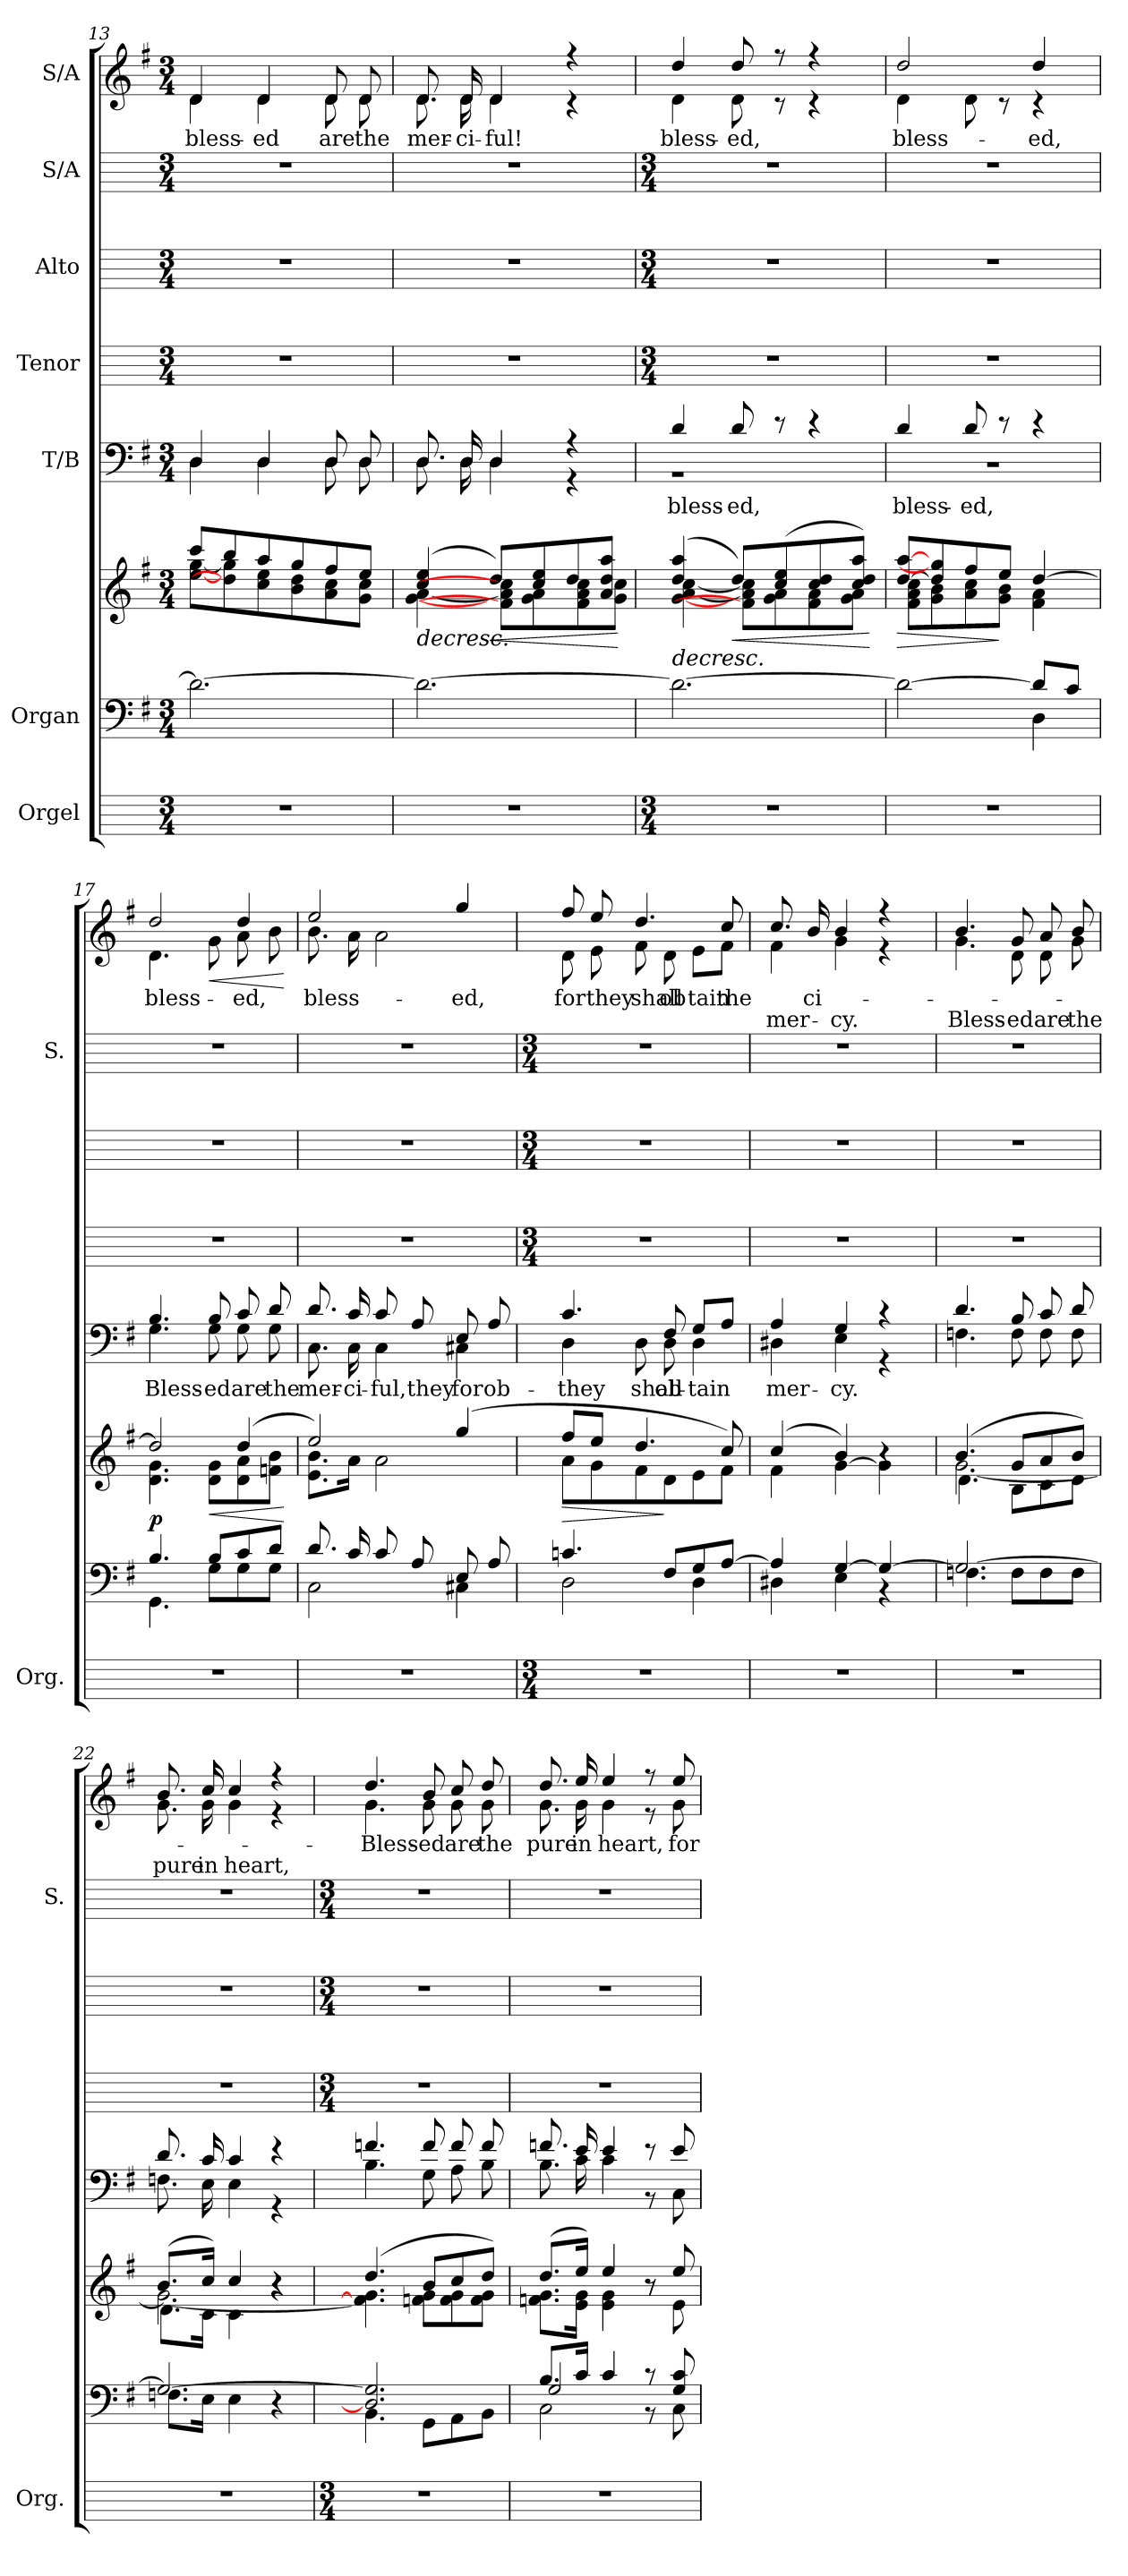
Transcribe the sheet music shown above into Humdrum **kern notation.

**kern	**kern	**kern	**dynam	**kern	**text	**kern	**kern	**kern	**kern	**text	**text	**dynam
*part7	*part6	*part6	*part6	*part5	*part5	*part4	*part3	*part2	*part1	*part1	*part1	*part1
*staff8	*staff7	*staff6	*staff6/7	*staff5	*staff5	*staff4	*staff3	*staff2	*staff1	*staff1	*staff1	*staff1
*I"Orgel	*I"Organ	*	*	*I"T/B	*	*I"Tenor	*I"Alto	*I"S/A	*I"S/A	*	*	*
*I'Org.	*	*	*	*	*	*	*	*I'S.	*	*	*	*
*	*clefF4	*clefG2	*	*clefF4	*	*	*	*	*clefG2	*	*	*
*	*k[f#]	*k[f#]	*	*k[f#]	*	*	*	*	*k[f#]	*	*	*
*	*G:	*G:	*	*G:	*	*	*	*	*G:	*	*	*
*M3/4	*M3/4	*M3/4	*	*M3/4	*	*M3/4	*M3/4	*M3/4	*M3/4	*	*	*
=13	=13	=13	=13	=13	=13	=13	=13	=13	=13	=13	=13	=13
*	*^	*^	*	*^	*	*	*	*	*^	*	*	*
*	*	*^	*	*	*	*	*	*	*	*	*	*	*	*	*	*
!	!	!	!	!	!	!	!	!	!	!	!	!	!	!	!LO:LY:b	!	!
2.r	2ryy	2ryy	2.d\_	8ccc/L	[8ee\ [8gg\L	.	4D/	4D\	.	2.r	2.r	2.r	4d/	4d\	bless-	.	.
.	.	.	.	8bb/	8dd\] 8gg\]	.	.	.	.	.	.	.	.	.	.	.	.
!	!	!	!	!	!	!	!	!	!	!	!	!	!	!	!LO:LY:b	!	!
.	.	.	.	8aa/	8cc\ 8ee\	.	4D/	4D\	.	.	.	.	4d/	4d\	-ed	.	.
.	.	.	.	8gg/	8b\ 8dd\	.	.	.	.	.	.	.	.	.	.	.	.
!	!	!	!	!	!	!	!	!	!	!	!	!	!	!	!LO:LY:b	!	!
.	8ryy	8ryy	.	8ff#/	8a\ 8cc\	.	8D/	8D\	.	.	.	.	8d/	8d\	are	.	.
!	!	!	!	!	!	!	!	!	!	!	!	!	!	!	!LO:LY:b	!	!
.	8ryy	8ryy	.	8ee/J	8g\ 8cc\J	.	8D/	8D\	.	.	.	.	8d/	8d\	the	.	.
=14	=14	=14	=14	=14	=14	=14	=14	=14	=14	=14	=14	=14	=14	=14	=14	=14	=14
!	!	!	!	!	!	!LO:HP:b	!	!	!	!	!	!	!	!	!LO:LY:b	!	!
2.r	2.ryy	2.ryy	2.d\_	(>4cc/ 4ee/	[4g\ [4a\	>	8.D/	8.D\	.	2.r	2.r	2.r	8.d/	8.d\	mer-	.	.
!	!	!	!	!	!	!	!	!	!	!	!	!	!	!	!LO:LY:b	!	!
.	.	.	.	.	.	.	16D/	16D\	.	.	.	.	16d/	16d\	-ci-	.	.
!	!	!	!	!	!	!LO:HP:b	!	!	!	!	!	!	!	!	!LO:LY:b	!	!
.	.	.	.	8dd/L)	8f#\] 8a\] 8cc\]L	<	4D/	4D\	.	.	.	.	4d/	4d\	-ful!	.	.
.	.	.	.	8cc/ 8ee/	8g\ 8a\	]	.	.	.	.	.	.	.	.	.	.	.
.	.	.	.	8dd/	8f#\ 8a\ 8cc\	.	4r	4r	.	.	.	.	4r	4r	.	.	.
.	.	.	.	8a/ 8dd/ 8aa/J	8g\ 8cc\J	.	.	.	.	.	.	.	.	.	.	.	.
*	*v	*v	*v	*	*	*	*v	*v	*	*	*	*	*v	*v	*	*	*
*	*	*v	*v	*	*	*	*	*	*	*	*	*	*
.	.	.	[	.	.	.	.	.	.	.	.	.
!!LO:LB:g=z
=15	=15	=15	=15	=15	=15	=15	=15	=15	=15	=15	=15	=15
*M3/4	*	*	*	*	*	*M3/4	*M3/4	*M3/4	*	*	*	*
*	*^	*^	*	*^	*	*	*	*	*	*	*	*
*	*	*^	*	*	*	*	*	*	*	*	*	*	*	*	*
!	!	!	!	!	!	!LO:HP:b	!	!LO:N:vis=1	!LO:LY:a	!	!	!	!	!LO:LY:a	!	!
*	*	*	*	*	*	*	*	*	*	*	*	*	*^	*	*	*
2.r	2ryy	2ryy	2.d\_	(>4dd/ 4aa/	[4g\ [4a\ [4cc\	>	4d/	2.r	bless-	2.r	2.r	2.r	4dd/	4d\	bless-	.	.
!	!	!	!	!	!	!LO:HP:b	!	!	!LO:LY:a	!	!	!	!	!	!LO:LY:a	!	!
.	.	.	.	8dd/L)	8f#\] 8a\] 8cc\]L	<	8d/	.	-ed,	.	.	.	8dd/	8d\	-ed,	.	.
.	.	.	.	(>8cc/ 8ee/	8g\ 8a\	]	8r	.	.	.	.	.	8r	8r	.	.	.
.	8ryy	8ryy	.	8cc/ 8dd/	8f#\ 8a\	.	4r	.	.	.	.	.	4r	4r	.	.	.
.	8ryy	8ryy	.	8cc/ 8dd/ 8aa/J)	8g\ 8a\J	.	.	.	.	.	.	.	.	.	.	.	.
*	*v	*v	*v	*	*	*	*v	*v	*	*	*	*	*v	*v	*	*	*
*	*	*v	*v	*	*	*	*	*	*	*	*	*	*
.	.	.	[	.	.	.	.	.	.	.	.	.
=16	=16	=16	=16	=16	=16	=16	=16	=16	=16	=16	=16	=16
*	*^	*^	*	*^	*	*	*	*	*	*	*	*
*	*	*^	*	*	*	*	*	*	*	*	*	*	*	*	*
!	!	!	!	!	!	!LO:HP:b	!	!LO:N:vis=1	!LO:LY:a	!	!	!	!	!LO:LY:a	!	!
*	*	*	*	*	*	*	*	*	*	*	*	*	*^	*	*	*
2.r	2ryy	2ryy	2d\_	[8dd/ [8aa/L	8f#\ 8a\ 8cc\L	>	4d/	2.r	bless-	2.r	2.r	2.r	2dd/	4d\	bless-	.	.
.	.	.	.	8dd/] 8gg/]	8g\ 8b\	.	.	.	.	.	.	.	.	.	.	.	.
!	!	!	!	!	!	!	!	!	!LO:LY:a	!	!	!	!	!	!	!	!
.	.	.	.	8ff#/	8a\ 8cc\	.	8d/	.	-ed,	.	.	.	.	8d\	.	.	.
.	.	.	.	8ee/J	8g\ 8b\J	]	8r	.	.	.	.	.	.	8r	.	.	.
!	!	!	!	!	!	!	!	!	!	!	!	!	!	!	!LO:LY:a	!	!
.	4D\	8ryy	8d/L]	[4dd/	4f#\ 4a\	.	4r	.	.	.	.	.	4dd/	4r	-ed,	.	.
.	.	8ryy	8c/J	.	.	.	.	.	.	.	.	.	.	.	.	.	.
=17	=17	=17	=17	=17	=17	=17	=17	=17	=17	=17	=17	=17	=17	=17	=17	=17	=17
!	!	!	!	!	!	!	!	!	!LO:LY:a	!	!	!	!	!	!	!	!
!	!	!	!	!	!	!LO:DY:a=2	!	!	!LO:LY:b	!	!	!	!	!	!LO:LY:a	!	!
2.r	4.B/	2ryy	4.GG\	2dd/]	4.d\ 4.g\	p	4.B/	4.G\	Bless-	2.r	2.r	2.r	2dd/	4.d\	bless-	.	.
!	!	!	!	!	!	!LO:HP:b	!	!	!LO:LY:a	!	!	!	!	!	!	!	!
!	!	!	!	!	!	!	!	!	!LO:LY:b	!	!	!	!	!	!	!	!LO:HP:b
.	8B/L	.	8G\L	.	8d\ 8g\L	<	8B/	8G\	-ed	.	.	.	.	8g\	.	.	<
!	!	!	!	!	!	!	!	!	!LO:LY:a	!	!	!	!	!	!	!	!
!	!	!	!	!	!	!	!	!	!LO:LY:b	!	!	!	!	!	!LO:LY:a	!	!
.	8c/	8ryy	8G\	(>4dd/	8d\ 8a\	.	8c/	8G\	are	.	.	.	4dd/	8a\	-ed,	.	.
!	!	!	!	!	!	!	!	!	!LO:LY:a	!	!	!	!	!	!	!	!
!	!	!	!	!	!	!	!	!	!LO:LY:b	!	!	!	!	!	!	!	!
.	8d/J	8ryy	8G\J	.	8fn\ 8b\J	.	8d/	8G\	the	.	.	.	.	8b\	.	.	.
*	*v	*v	*v	*	*	*	*v	*v	*	*	*	*	*v	*v	*	*	*
*	*	*v	*v	*	*	*	*	*	*	*	*	*	*
.	.	.	[	.	.	.	.	.	.	.	.	[
=18	=18	=18	=18	=18	=18	=18	=18	=18	=18	=18	=18	=18
*	*^	*^	*	*	*	*	*	*	*	*	*	*
*	*	*^	*	*	*	*	*	*	*	*	*	*	*	*
!	!	!	!	!	!	!	!	!LO:LY:a	!	!	!	!	!	!	!
*	*	*	*	*	*	*	*^	*	*	*	*	*	*	*	*
!	!	!	!	!	!	!	!	!	!LO:LY:b	!	!	!	!	!LO:LY:a	!	!
*	*	*	*	*	*	*	*	*	*	*	*	*	*^	*	*	*
2.r	8.d/L	2.ryy	2C\	2ee/)	8.e\ 8.b\L	.	8.d/	8.C\	-mer-	2.r	2.r	2.r	2ee/	8.b\	bless-	.	.
!	!	!	!	!	!	!	!	!	!LO:LY:a	!	!	!	!	!	!	!	!
!	!	!	!	!	!	!	!	!	!LO:LY:b	!	!	!	!	!	!	!	!
.	16c/L	.	.	.	16a\J	.	16c/	16C\	-ci-	.	.	.	.	16a\	.	.	.
!	!	!	!	!	!	!	!	!	!LO:LY:a	!	!	!	!	!	!	!	!
!	!	!	!	!	!	!	!	!	!LO:LY:b	!	!	!	!	!	!	!	!
.	8c/	.	.	.	2a\	.	8c/	4C\	-ful,	.	.	.	.	2a\	.	.	.
!	!	!	!	!	!	!	!	!	!LO:LY:a	!	!	!	!	!	!	!	!
.	8A/	.	.	.	.	.	8A/	.	they	.	.	.	.	.	.	.	.
!	!	!	!	!	!	!	!	!	!LO:LY:a	!	!	!	!	!	!	!	!
!	!	!	!	!	!	!	!	!	!LO:LY:b	!	!	!	!	!	!LO:LY:a	!	!
.	8E/	.	4C#X\	(>4gg/	.	.	8E/	4C#X\	for	.	.	.	4gg/	.	-ed,	.	.
!	!	!	!	!	!	!	!	!	!LO:LY:a	!	!	!	!	!	!	!	!
.	8A/J	.	.	.	.	.	8A/	.	ob-	.	.	.	.	.	.	.	.
*	*	*	*	*v	*v	*	*	*	*	*	*	*	*	*	*	*	*
!!LO:LB:g=z	!!
=19	=19	=19	=19	=19	=19	=19	=19	=19	=19	=19	=19	=19	=19	=19	=19	=19
*M3/4	*	*	*	*	*	*	*	*	*M3/4	*M3/4	*M3/4	*	*	*	*	*
*	*	*	*	*^	*	*	*	*	*	*	*	*	*	*	*	*
!	!	!	!	!	!LO:N:vis=1	!LO:HP:b	!	!	!LO:LY:a	!	!	!	!	!	!	!	!
*	*	*	*	*	*^	*	*	*	*	*	*	*	*	*	*	*	*
!	!	!	!	!	!	!	!	!	!	!LO:LY:b	!	!	!	!	!	!LO:LY:a	!	!
!	!	!	!	!	!	!	!	!	!	!	!	!	!	!	!	!LO:LY:b	!	!
2.r	4.cn/	2ryy	2D\	8ff#/L	2.ryy	8a\L	>	4.c/	4D\	they	2.r	2.r	2.r	8ff#/	8d\	for	.	.
!	!	!	!	!	!	!	!	!	!	!	!	!	!	!	!	!LO:LY:a	!	!
!	!	!	!	!	!	!	!	!	!	!	!	!	!	!	!	!LO:LY:b	!	!
.	.	.	.	8ee/J	.	8g\	.	.	.	.	.	.	.	8ee/	8e\	they	.	.
!	!	!	!	!	!	!	!	!	!	!LO:LY:b	!	!	!	!	!	!LO:LY:a	!	!
!	!	!	!	!	!	!	!	!	!	!	!	!	!	!	!	!LO:LY:b	!	!
.	.	.	.	4.dd/	.	8f#\	.	.	8D\	shall	.	.	.	4.dd/	8f#\	shall	.	.
!	!	!	!	!	!	!	!	!	!	!LO:LY:a	!	!	!	!	!	!	!	!
!	!	!	!	!	!	!	!	!	!	!LO:LY:b	!	!	!	!	!	!LO:LY:b	!	!
.	8F#/L	.	.	.	.	8d\	]	8F#/	8D\	ob-	.	.	.	.	8d\	ob	.	.
!	!	!	!	!	!	!	!	!	!	!LO:LY:a	!	!	!	!	!	!	!	!
!	!	!	!	!	!	!	!	!	!	!LO:LY:b	!	!	!	!	!	!LO:LY:b	!	!
.	8G/	8ryy	4D\	.	.	8e\	.	8G/L	4D\	-tain	.	.	.	.	8e\L	tain	.	.
!	!	!	!	!	!	!	!	!	!	!	!	!	!	!	!	!LO:LY:a	!	!
.	[8A/J	8ryy	.	8cc/)	.	8f#\J	.	8A/J	.	.	.	.	.	8cc/	8f#\J	the	.	.
=20	=20	=20	=20	=20	=20	=20	=20	=20	=20	=20	=20	=20	=20	=20	=20	=20	=20	=20
!	!	!	!	!	!LO:N:vis=1	!	!	!	!	!LO:LY:b	!	!	!	!	!	!LO:LY:a	!	!
!	!	!	!	!	!	!	!	!	!	!	!	!	!	!	!	!	!LO:LY:b	!
2.r	4A/]	2ryy	4D#X\	(>4cc/	2.ryy	4f#\	.	4A/	4D#X\	mer-	2.r	2.r	2.r	8.cc/	4f#\	.	mer-	.
!	!	!	!	!	!	!	!	!	!	!	!	!	!	!	!	!LO:LY:a	!	!
.	.	.	.	.	.	.	.	.	.	.	.	.	.	16b/	.	-ci-	.	.
!	!	!	!	!	!	!	!	!	!	!LO:LY:b	!	!	!	!	!	!LO:LY:a	!	!
!	!	!	!	!	!	!	!	!	!	!	!	!	!	!	!	!	!LO:LY:b	!
.	[4G/	.	4E\	4b/)	.	[4g\	.	4G/	4E\	-cy.	.	.	.	4b/	4g\	.	-cy.	.
.	4G/_	8ryy	4r	4r	.	4g\]	.	4r	4r	.	.	.	.	4r	4r	.	.	.
.	.	8ryy	.	.	.	.	.	.	.	.	.	.	.	.	.	.	.	.
=21	=21	=21	=21	=21	=21	=21	=21	=21	=21	=21	=21	=21	=21	=21	=21	=21	=21	=21
!	!	!	!	!	!	!	!	!	!	!	!	!	!	!	!	!	!LO:LY:b	!
2.r	2.G/_	2ryy	4.Fn\	(>4.b/	[2.g\	4.d\	.	4.d/	4.Fn\	.	2.r	2.r	2.r	4.b/	4.g\	.	Bless-	.
!	!	!	!	!	!	!	!	!	!	!	!	!	!	!	!	!	!LO:LY:b	!
.	.	.	8F\L	8g/L	.	8B\L	.	8B/	8F\	.	.	.	.	8g/	8d\	.	-ed	.
!	!	!	!	!	!	!	!	!	!	!	!	!	!	!	!	!	!LO:LY:b	!
.	.	8ryy	8F\	8a/	.	8c\	.	8c/	8F\	.	.	.	.	8a/	8d\	.	are	.
!	!	!	!	!	!	!	!	!	!	!	!	!	!	!	!	!	!LO:LY:b	!
.	.	8ryy	8F\J	8b/J)	.	8d\J	.	8d/	8F\	.	.	.	.	8b/	8g\	.	the	.
=22	=22	=22	=22	=22	=22	=22	=22	=22	=22	=22	=22	=22	=22	=22	=22	=22	=22	=22
!	!	!	!	!	!	!	!	!	!	!	!	!	!	!	!	!	!LO:LY:b	!
2.r	2.G/_	2.ryy	8.Fn\L	(>8.b/L	2.g\_	8.d\L	.	8.d/	8.Fn\	.	2.r	2.r	2.r	8.b/	8.g\	.	pure	.
!	!	!	!	!	!	!	!	!	!	!	!	!	!	!	!	!	!LO:LY:b	!
.	.	.	16E\J	16cc/J)	.	16c\J	.	16c/	16E\	.	.	.	.	16cc/	16g\	.	in	.
!	!	!	!	!	!	!	!	!	!	!	!	!	!	!	!	!	!LO:LY:b	!
.	.	.	4E\	4cc/	.	4c\	.	4c/	4E\	.	.	.	.	4cc/	4g\	.	heart,	.
.	.	.	4r	4r	.	4r	.	4r	4r	.	.	.	.	4r	4r	.	.	.
!!LO:LB:g=z	!!
=23	=23	=23	=23	=23	=23	=23	=23	=23	=23	=23	=23	=23	=23	=23	=23	=23	=23	=23
*M3/4	*	*	*	*	*	*	*	*	*	*	*M3/4	*M3/4	*M3/4	*	*	*	*	*
!	!	!	!	!	!	!	!	!	!	!	!	!	!	!	!	!LO:LY:b	!	!
2.r	2.D/] 2.G/]	2ryy	4.BB\	(>4.dd/	4.f\] 4.g\]	4.ryy	.	4.fn/	4.B\	.	2.r	2.r	2.r	4.dd/	4.g\	Bless-	.	.
!	!	!	!	!	!	!	!	!	!	!	!	!	!	!	!	!LO:LY:b	!	!
.	.	.	8GG\L	8b/L	4.ryy	8f\ 8g\L	.	8f/	8G\	.	.	.	.	8b/	8g\	-ed	.	.
!	!	!	!	!	!	!	!	!	!	!	!	!	!	!	!	!LO:LY:b	!	!
.	.	8ryy	8AA\	8cc/	.	8f\ 8g\	.	8f/	8A\	.	.	.	.	8cc/	8g\	are	.	.
!	!	!	!	!	!	!	!	!	!	!	!	!	!	!	!	!LO:LY:b	!	!
.	.	8ryy	8BB\J	8dd/J)	.	8f\ 8g\J	.	8f/	8B\	.	.	.	.	8dd/	8g\	the	.	.
=24	=24	=24	=24	=24	=24	=24	=24	=24	=24	=24	=24	=24	=24	=24	=24	=24	=24	=24
!	!	!	!	!	!LO:N:vis=1	!	!	!	!	!	!	!	!	!	!	!LO:LY:b	!	!
2.r	8.B/L	2G/	2C\	(>8.dd/L	2.ryy	8.fn\ 8.g\L	.	8.fn/	8.B\	.	2.r	2.r	2.r	8.dd/	8.g\	pure	.	.
!	!	!	!	!	!	!	!	!	!	!	!	!	!	!	!	!LO:LY:b	!	!
.	16c/J	.	.	16ee/J)	.	16e\ 16g\J	.	16e/	16c\	.	.	.	.	16ee/	16g\	in	.	.
!	!	!	!	!	!	!	!	!	!	!	!	!	!	!	!	!LO:LY:b	!	!
.	4c/	.	.	4ee/	.	4e\ 4g\	.	4e/	4c\	.	.	.	.	4ee/	4g\	heart,	.	.
.	8r	8ryy	8r	8r	.	8r	.	8r	8r	.	.	.	.	8r	8r	.	.	.
!	!	!	!	!	!	!	!	!	!	!	!	!	!	!	!	!LO:LY:b	!	!
.	8G/ 8c/	8ryy	8C\	8ee/	.	8e\	.	8e/	8C\	.	.	.	.	8ee/	8g\	for	.	.
*	*v	*v	*v	*	*	*	*	*v	*v	*	*	*	*	*v	*v	*	*	*
*	*	*v	*v	*v	*	*	*	*	*	*	*	*	*	*
=	=	=	=	=	=	=	=	=	=	=	=	=
*-	*-	*-	*-	*-	*-	*-	*-	*-	*-	*-	*-	*-
